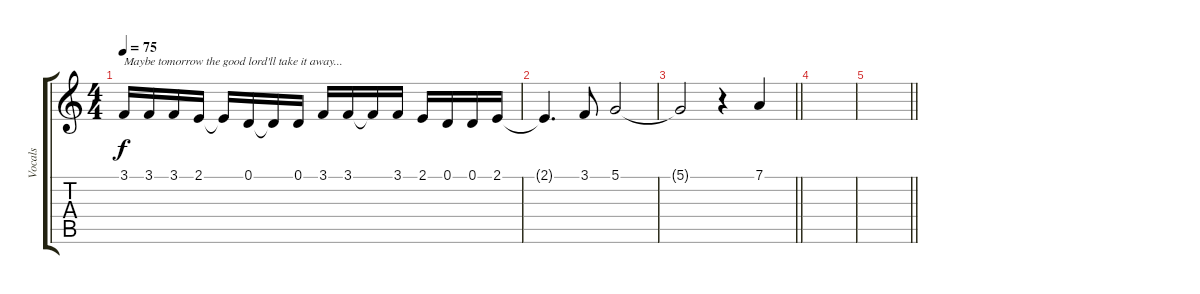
\track ("Vocals" "Vocals") {instrument violin}
\staff {score tabs}
\tuning (D4 A3 F3 C3 G2 D2) {hide}
\ts (4 4)
\tempo 75
\clef g2
\ks c
3.1.16{txt "Maybe tomorrow the good lord'll take it away..." dy f} 3.1.16 3.1.16 2.1.16 2.1{t}.16 0.1.16 0.1{t}.16 0.1.16 3.1.16 3.1.16 3.1{t}.16 3.1.16 2.1.16 0.1.16 0.1.16 2.1.16 |
2.1{t}.4{d} 3.1.8 5.1.2 |
\barLineRight lightlight
5.1{t}.2 r.4 7.1.4 |
|
\barLineRight lightlight
